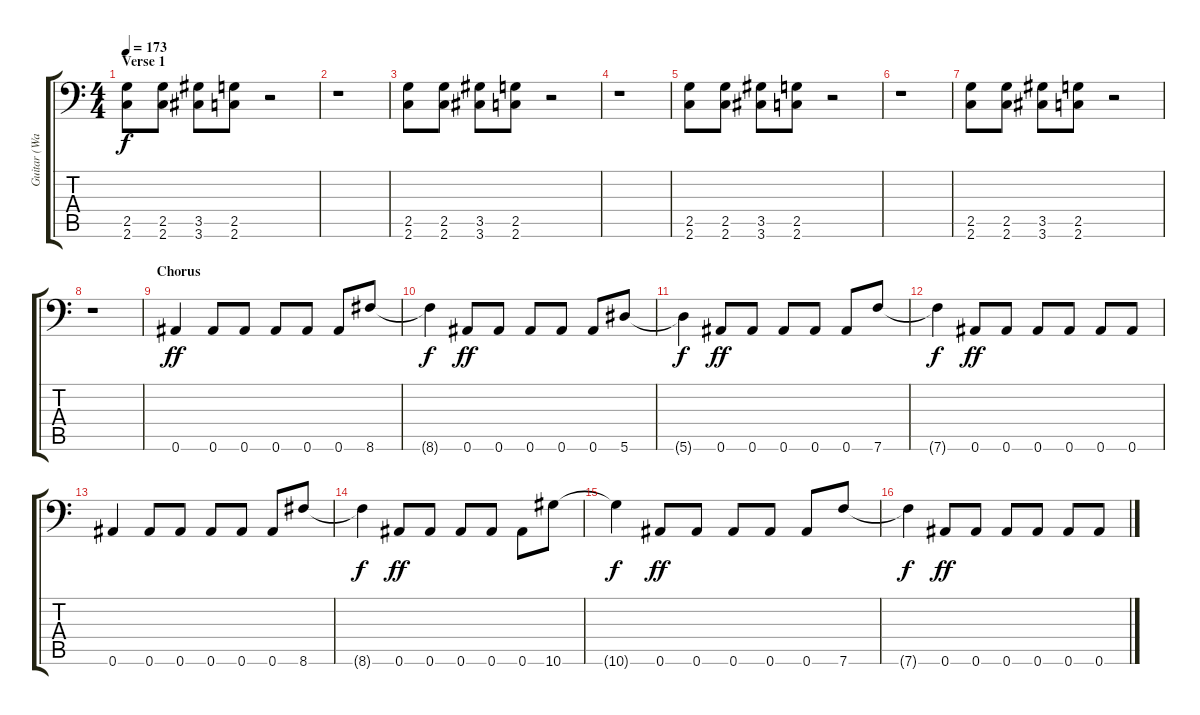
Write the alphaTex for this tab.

\track ("Guitar (Wayne Static)" "Guitar (Wa") {instrument overdrivenguitar}
\staff {score tabs}
\tuning (C4 G3 Eb3 Bb2 F2 Bb1) {hide}
\ts (4 4)
\section ("" "Verse 1")
\tempo 173
\clef f4
\ks c
(2.5 2.6).8{dy f} (2.5 2.6).8 (3.5 3.6).8 (2.5 2.6).8 r.2 |
r.1 |
(2.5 2.6).8 (2.5 2.6).8 (3.5 3.6).8 (2.5 2.6).8 r.2 |
r.1 |
(2.5 2.6).8 (2.5 2.6).8 (3.5 3.6).8 (2.5 2.6).8 r.2 |
r.1 |
(2.5 2.6).8 (2.5 2.6).8 (3.5 3.6).8 (2.5 2.6).8 r.2 |
r.1 |
\section ("" "Chorus")
0.6.4{dy ff} 0.6.8 0.6.8 0.6.8 0.6.8 0.6.8 8.6.8 |
8.6{t}.4{dy f} 0.6.8{dy ff} 0.6.8 0.6.8 0.6.8 0.6.8 5.6.8 |
5.6{t}.4{dy f} 0.6.8{dy ff} 0.6.8 0.6.8 0.6.8 0.6.8 7.6.8 |
7.6{t}.4{dy f} 0.6.8{dy ff} 0.6.8 0.6.8 0.6.8 0.6.8 0.6.8 |
0.6.4 0.6.8 0.6.8 0.6.8 0.6.8 0.6.8 8.6.8 |
8.6{t}.4{dy f} 0.6.8{dy ff} 0.6.8 0.6.8 0.6.8 0.6.8 10.6.8 |
10.6{t}.4{dy f} 0.6.8{dy ff} 0.6.8 0.6.8 0.6.8 0.6.8 7.6.8 |
7.6{t}.4{dy f} 0.6.8{dy ff} 0.6.8 0.6.8 0.6.8 0.6.8 0.6.8
